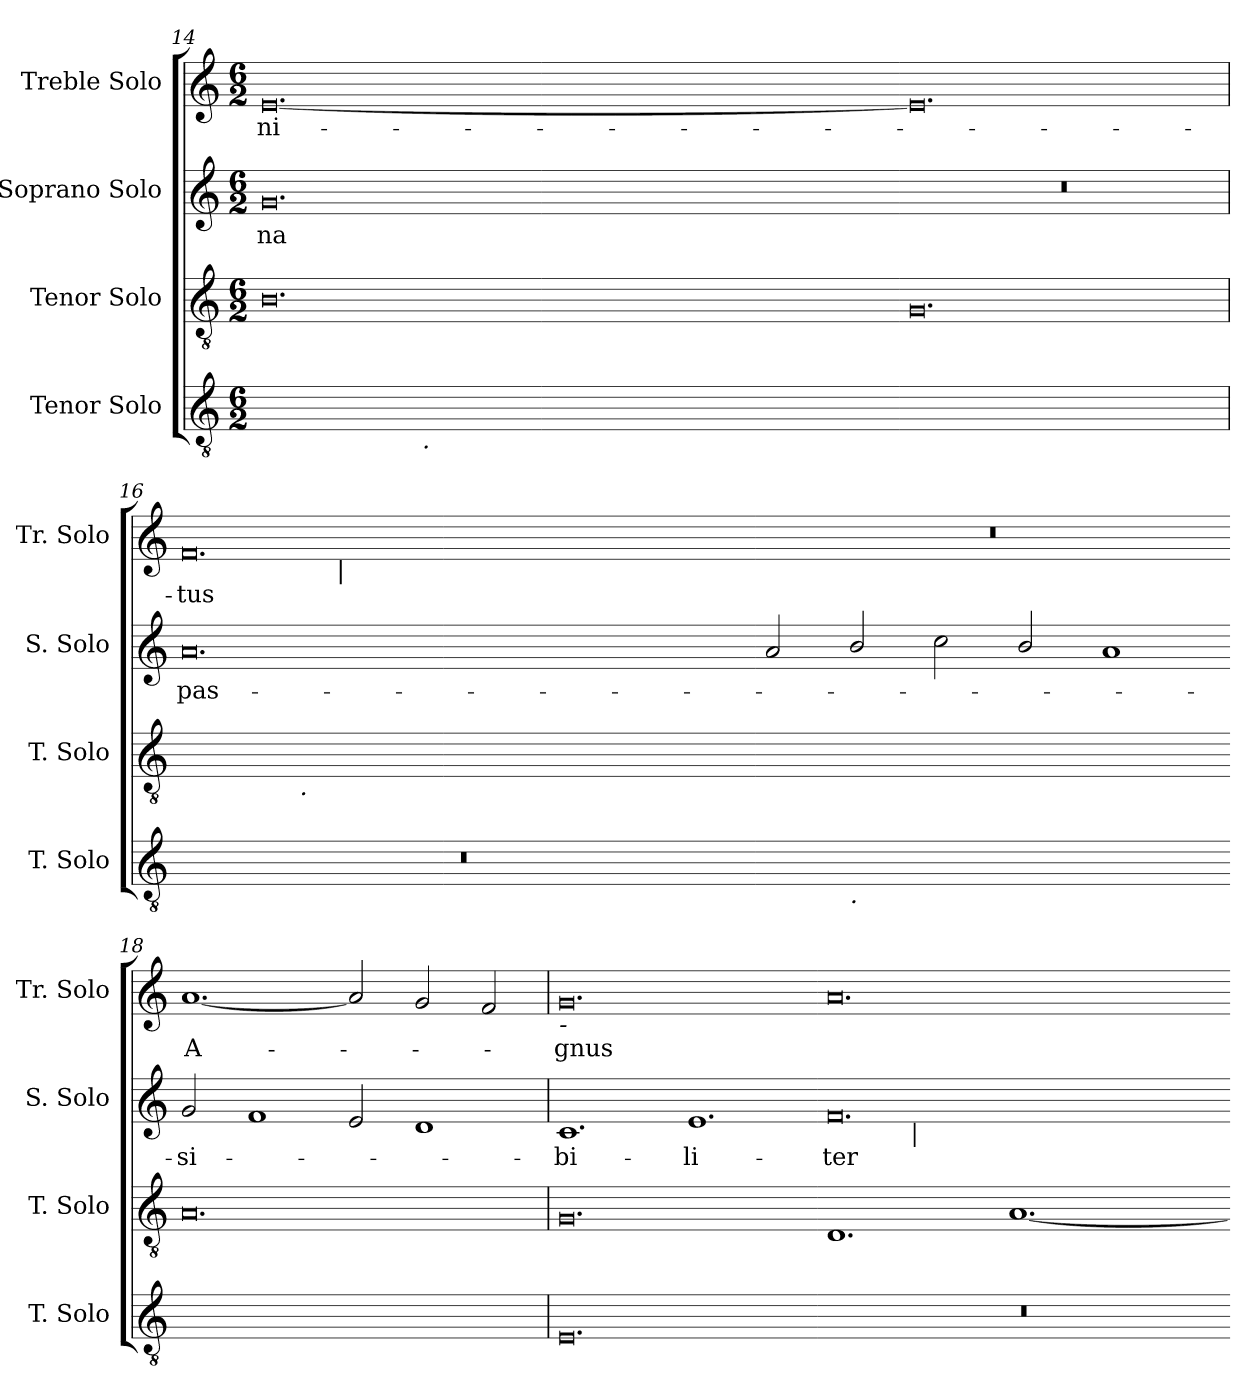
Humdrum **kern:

**kern	**kern	**kern	**text	**kern	**text
*part4	*part3	*part2	*part2	*part1	*part1
*staff4	*staff3	*staff2	*staff2	*staff1	*staff1
*I"Tenor Solo	*I"Tenor Solo	*I"Soprano Solo	*	*I"Treble Solo	*
*I'T. Solo	*I'T. Solo	*I'S. Solo	*	*I'Tr. Solo	*
*clefGv2	*clefGv2	*clefG2	*	*clefG2	*
*ITrd7c12	*ITrd7c12	*	*	*	*
*k[]	*k[]	*k[]	*	*k[]	*
*M6/2	*M6/2	*M6/2	*	*M6/2	*
=14	=14	=14	=14	=14	=14
!	!	!	!LO:LY:b:color=#000000	!	!
!	!	!	!	!	!LO:LY:b:color=#000000
*^	*	*	*	*	*
[<0.GGiyy	2ryy	0.BBi	0.gi	-na	[<0.ei	-ni-
.	16ryy	.	.	.	.	.
.	64ryy	.	.	.	.	.
.	256.ryy	.	.	.	.	.
!	!LO:TX:b:i:t=.	!	!	!	!	!
.	1ryy	.	.	.	.	.
.	1ryy	.	.	.	.	.
.	4ryy	.	.	.	.	.
.	8ryy	.	.	.	.	.
.	32ryy	.	.	.	.	.
.	128ryy	.	.	.	.	.
.	512ryy	.	.	.	.	.
=15-	=15-	=15-	=15-	=15-	=15-	=15-
!	!	!	!LO:N:vis=1	!	!	!
*v	*v	*	*	*	*	*
0.GGiyy]	0.GGi	0.r	.	0.ei]	.
=16	=16	=16	=16	=16	=16
!LO:N:vis=1	!	!	!	!	!
!	!	!	!LO:LY:b:color=#000000	!	!
!	!	!	!	!	!LO:LY:b:color=#000000
*	*^	*	*	*^	*
0.r	[<0.DDiyy	2ryy	0.ai	pas-	0.fi	2ryy	-tus
.	.	32ryy	.	.	.	16ryy	.
.	.	64ryy	.	.	.	.	.
.	.	128ryy	.	.	.	.	.
.	.	1024ryy	.	.	.	.	.
!	!	!LO:TX:b:i:t=.	!	!	!	!	!
.	.	1ryy	.	.	.	.	.
.	.	.	.	.	.	32ryy	.
.	.	.	.	.	.	64...ryy	.
!	!	!	!	!	!	!LO:TX:b:i:t=|	!
.	.	.	.	.	.	1ryy	.
.	.	1ryy	.	.	.	.	.
.	.	.	.	.	.	1ryy	.
.	.	4ryy	.	.	.	.	.
.	.	.	.	.	.	4ryy	.
.	.	8ryy	.	.	.	.	.
.	.	.	.	.	.	8ryy	.
.	.	16ryy	.	.	.	.	.
.	.	256..ryy	.	.	.	.	.
.	.	.	.	.	.	512ryy	.
=17-	=17-	=17-	=17-	=17-	=17-	=17-	=17-
!	!	!	!	!	!LO:N:vis=1	!	!
*^	*v	*v	*	*	*v	*v	*
[<0.FFiyy	2ryy	0.DDiyy]	2ai/	.	0.r	.
!	!LO:TX:b:i:t=.	!	!	!	!	!
.	1ryy	.	2bi/	.	.	.
.	.	.	2cci\	.	.	.
.	1.ryy	.	2bi/	.	.	.
.	.	.	1ai	.	.	.
*v	*v	*	*	*	*	*
=18-	=18-	=18-	=18-	=18-	=18-
*^	*	*	*	*	*
!	!	!	!	!LO:LY:b:color=#000000	!	!
*v	*v	*	*	*	*	*
*^	*	*	*	*	*
!	!	!	!	!	!	!LO:LY:b:color=#000000
*v	*v	*	*	*	*	*
0.FFiyy]	0.AAi	2gi/	-si-	[<1.ai	A-
.	.	1fi	.	.	.
.	.	2ei/	.	2ai/]	.
.	.	1di	.	2gi/	.
.	.	.	.	2fi/	.
!!LO:LB:g=z
=19	=19	=19	=19	=19	=19
!	!	!	!LO:LY:b:color=#000000	!	!
!	!	!	!	!LO:TX:b:i:t=-	!
!	!	!	!	!	!LO:LY:b:color=#000000
0.EEi	0.GGi	1.ci	-bi-	0.gi	-gnus
!	!	!	!LO:LY:b:color=#000000	!	!
.	.	1.ei	-li-	.	.
=20-	=20-	=20-	=20-	=20-	=20-
!LO:N:vis=1	!	!	!	!	!
!	!	!	!LO:LY:b:color=#000000	!	!
*	*	*^	*	*	*
0.r	1.DDi	0.fi	2ryy	-ter	0.ai	.
.	.	.	32ryy	.	.	.
.	.	.	256.ryy	.	.	.
!	!	!	!LO:TX:b:i:t=|	!	!	!
.	.	.	1ryy	.	.	.
.	[<1.AAi	.	.	.	.	.
.	.	.	1ryy	.	.	.
.	.	.	4ryy	.	.	.
.	.	.	8ryy	.	.	.
.	.	.	16ryy	.	.	.
.	.	.	64ryy	.	.	.
.	.	.	128ryy	.	.	.
.	.	.	512ryy	.	.	.
*	*	*v	*v	*	*	*
=-	=-	=-	=-	=-	=-
*-	*-	*-	*-	*-	*-
